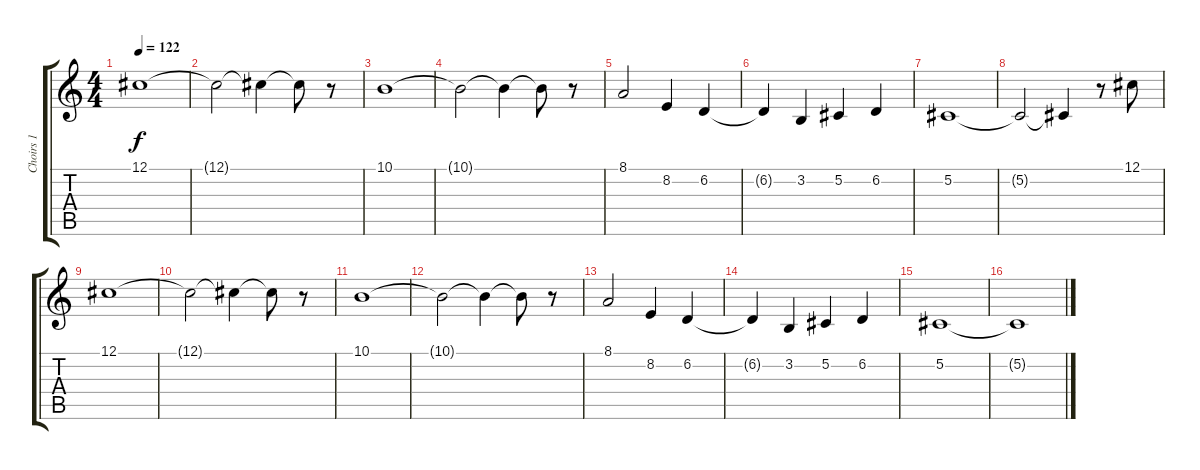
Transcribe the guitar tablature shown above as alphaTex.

\track ("Choirs 1" "Choirs 1") {instrument viola}
\staff {score tabs}
\tuning (Db4 Ab3 E3 B2 Gb2 Db2) {hide}
\ts (4 4)
\tempo 122
\clef g2
\ks c
12.1.1{dy f} |
12.1{t}.2 12.1{t}.4 12.1{t}.8 r.8 |
10.1.1 |
10.1{t}.2 10.1{t}.4 10.1{t}.8 r.8 |
8.1.2 8.2.4 6.2.4 |
6.2{t}.4 3.2.4 5.2.4 6.2.4 |
5.2.1 |
5.2{t}.2 5.2{t}.4 r.8 12.1.8 |
12.1.1 |
12.1{t}.2 12.1{t}.4 12.1{t}.8 r.8 |
10.1.1 |
10.1{t}.2 10.1{t}.4 10.1{t}.8 r.8 |
8.1.2 8.2.4 6.2.4 |
6.2{t}.4 3.2.4 5.2.4 6.2.4 |
5.2.1 |
5.2{t}.1
